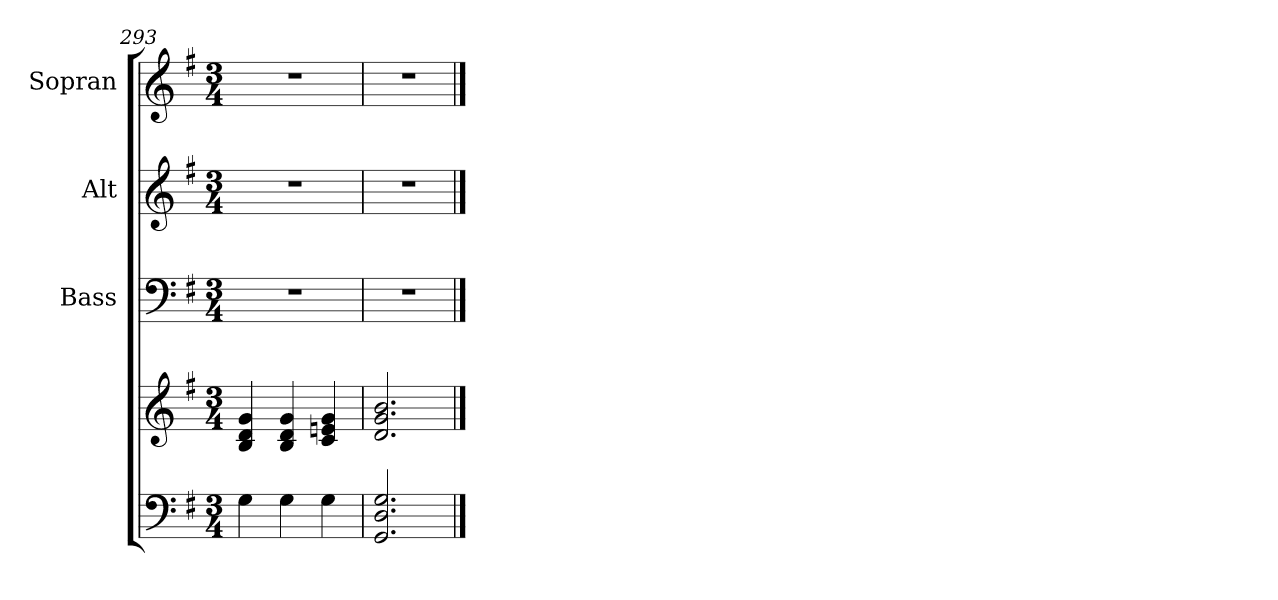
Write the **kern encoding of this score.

**kern	**kern	**kern	**kern	**kern
*part4	*part4	*part3	*part2	*part1
*staff5	*staff4	*staff3	*staff2	*staff1
*	*	*I"Bass	*I"Alt	*I"Sopran
*	*	*I'B.	*I'A.	*I'S.
*clefF4	*clefG2	*clefF4	*clefG2	*clefG2
*k[f#]	*k[f#]	*k[f#]	*k[f#]	*k[f#]
*G:	*G:	*G:	*G:	*G:
*M3/4	*M3/4	*M3/4	*M3/4	*M3/4
=293	=293	=293	=293	=293
4G\	4B/ 4d/ 4g/	2.r	2.r	2.r
4G\	4B/ 4d/ 4g/	.	.	.
4G\	4c/ 4en/ 4g/	.	.	.
=294	=294	=294	=294	=294
2.GG/ 2.D/ 2.G/	2.d/ 2.g/ 2.b/	2.r	2.r	2.r
==	==	==	==	==
*-	*-	*-	*-	*-
